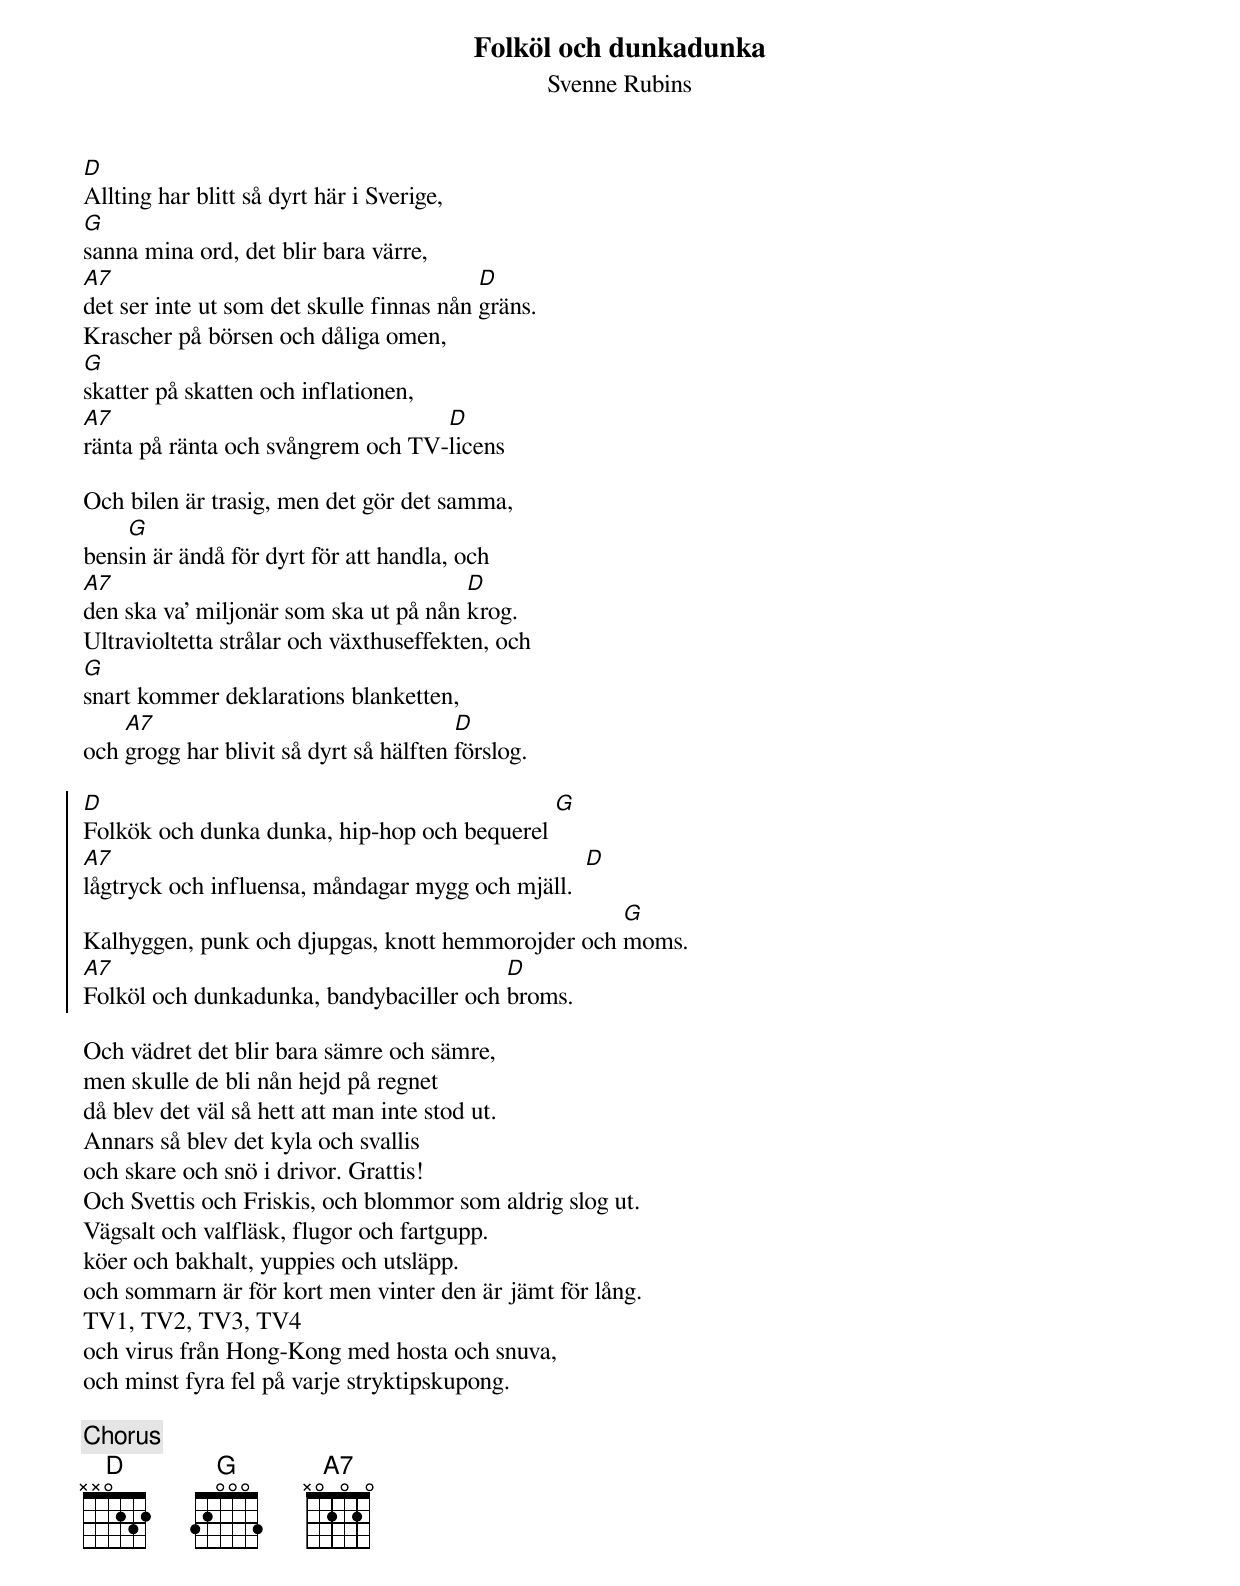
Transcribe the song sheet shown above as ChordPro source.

{t: Folköl och dunkadunka}
{st: Svenne Rubins}

[D]Allting har blitt så dyrt här i Sverige,
[G]sanna mina ord, det blir bara värre,
[A7]det ser inte ut som det skulle finnas nån [D]gräns.
Krascher på börsen och dåliga omen,
[G]skatter på skatten och inflationen,
[A7]ränta på ränta och svångrem och TV-[D]licens

Och bilen är trasig, men det gör det samma,
bens[G]in är ändå för dyrt för att handla, och
[A7]den ska va' miljonär som ska ut på nån [D]krog.
Ultravioltetta strålar och växthuseffekten, och
[G]snart kommer deklarations blanketten,
och [A7]grogg har blivit så dyrt så hälften [D]förslog.

{soc}
[D]Folkök och dunka dunka, hip-hop och bequerel [G]
[A7]lågtryck och influensa, måndagar mygg och mjäll.  [D]
Kalhyggen, punk och djupgas, knott hemmorojder och [G]moms.
[A7]Folköl och dunkadunka, bandybaciller och [D]broms.
{eoc}

Och vädret det blir bara sämre och sämre,
men skulle de bli nån hejd på regnet
då blev det väl så hett att man inte stod ut.
Annars så blev det kyla och svallis
och skare och snö i drivor. Grattis!
Och Svettis och Friskis, och blommor som aldrig slog ut.
Vägsalt och valfläsk, flugor och fartgupp.
köer och bakhalt, yuppies och utsläpp.
och sommarn är för kort men vinter den är jämt för lång.
TV1, TV2, TV3, TV4
och virus från Hong-Kong med hosta och snuva,
och minst fyra fel på varje stryktipskupong.

{c: Chorus}
